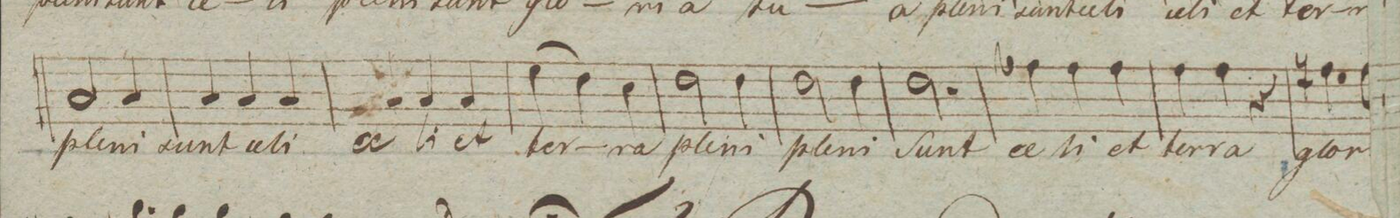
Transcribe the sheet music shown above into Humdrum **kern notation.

**kern	**text	**dynam
*I"Tenore.	*	*
*clefC4	*	*
*k[]	*	*
*met(c)	*	*
*M3/4	*	*
2G/	ple-	.
4G/	-ni	.
=61	=61	=61
4G/	sunt	.
4G/	ce-	.
4G/	-li	.
=62	=62	=62
4G/	ce-	.
4G/	-li	.
4G/	et	.
=63	=63	=63
(4d\	ter-	.
4c\)	.	.
4B\	-ra	.
=64	=64	=64
2c\	ple-	.
4c\	-ni	.
=65	=65	=65
2c\	ple-	.
4c\	-ni	.
=66	=66	=66
2.c\	sunt	.
=67	=67	=67
4e-X\	ce-	.
4e-\	-li	.
4e-\	et	.
=68	=68	=68
4e\	ter-	.
4e\	-ra	.
4r	.	.
=69	=69	=69
2.ryy	.	.
=70	=70	=70
4.en\	glo-	.
8e\	-ri-	.
*-	*-	*-
